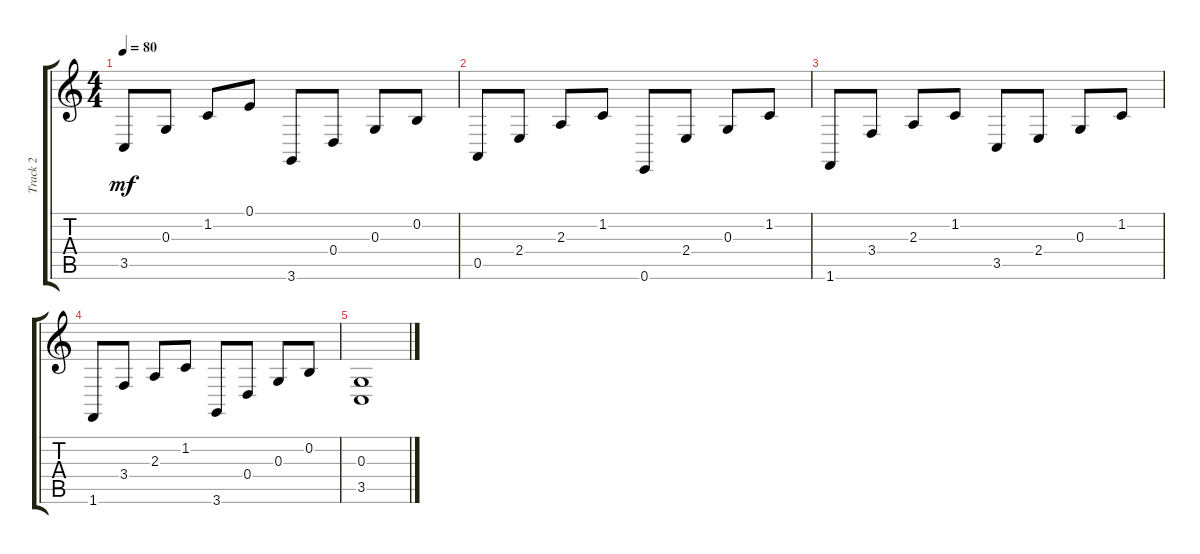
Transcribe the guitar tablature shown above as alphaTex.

\track ("Track 2" "Track 2") {instrument acousticgrandpiano}
\staff {score tabs}
\tuning (E4 B3 G3 D3 A2 E2) {hide}
\ts (4 4)
\tempo 80
\clef g2
\ks c
3.5.8{dy mf} 0.3.8 1.2.8 0.1.8 3.6.8 0.4.8 0.3.8 0.2.8 |
0.5.8 2.4.8 2.3.8 1.2.8 0.6.8 2.4.8 0.3.8 1.2.8 |
1.6.8 3.4.8 2.3.8 1.2.8 3.5.8 2.4.8 0.3.8 1.2.8 |
1.6.8 3.4.8 2.3.8 1.2.8 3.6.8 0.4.8 0.3.8 0.2.8 |
(0.3 3.5).1
